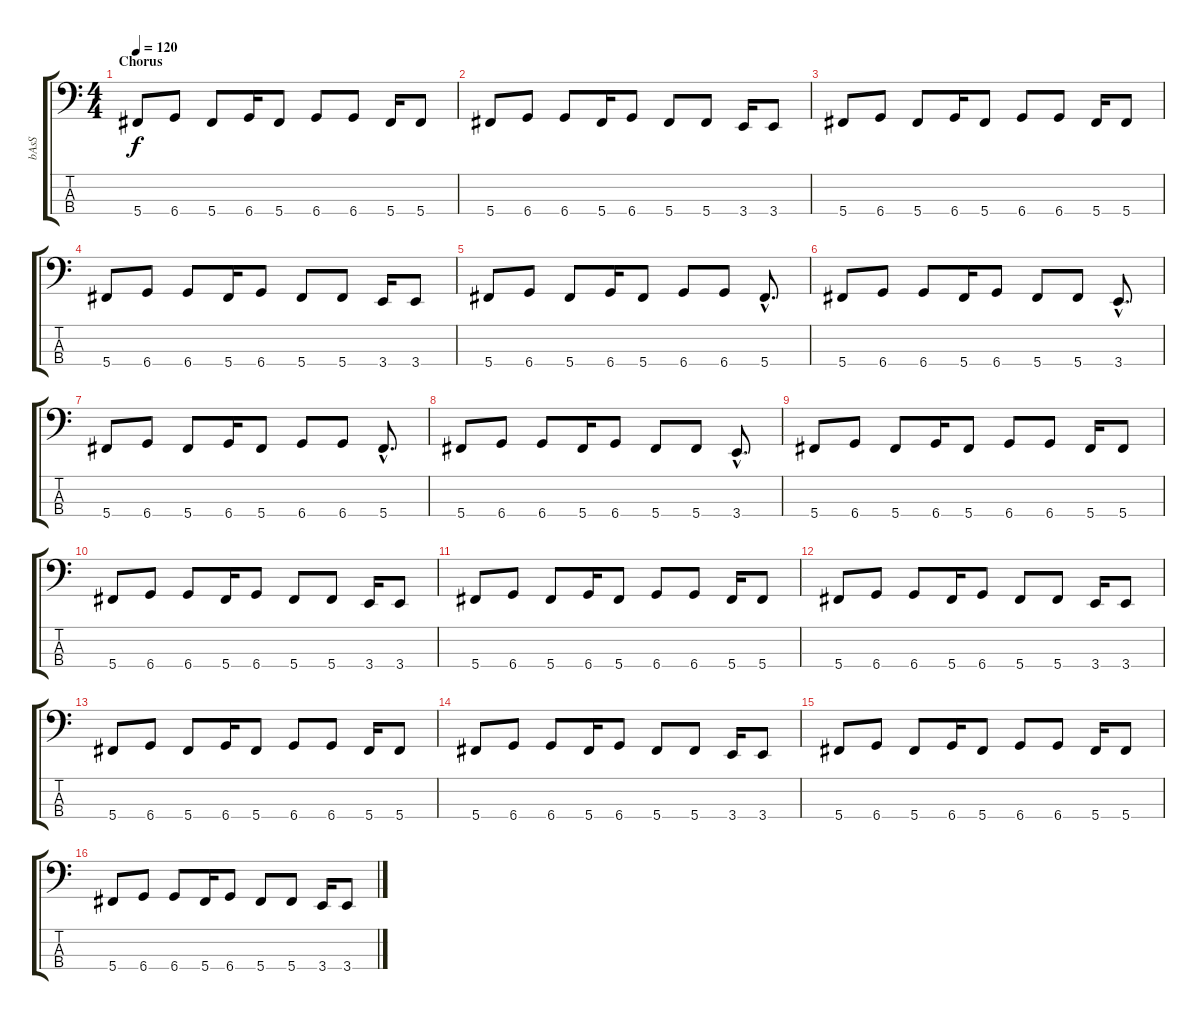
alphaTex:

\track ("bAsS" "bAsS") {instrument electricbasspick}
\staff {score tabs}
\tuning (Gb2 Db2 Ab1 Db1) {hide}
\ts (4 4)
\section ("" "Chorus")
\tempo 120
\clef f4
\ks c
5.4.8{dy f} 6.4.8 5.4.8 6.4.16 5.4.8 6.4.8 6.4.8 5.4.16 5.4.8 |
5.4.8 6.4.8 6.4.8 5.4.16 6.4.8 5.4.8 5.4.8 3.4.16 3.4.8 |
5.4.8 6.4.8 5.4.8 6.4.16 5.4.8 6.4.8 6.4.8 5.4.16 5.4.8 |
5.4.8 6.4.8 6.4.8 5.4.16 6.4.8 5.4.8 5.4.8 3.4.16 3.4.8 |
5.4.8 6.4.8 5.4.8 6.4.16 5.4.8 6.4.8 6.4.8 5.4{hac}.8{d} |
5.4.8 6.4.8 6.4.8 5.4.16 6.4.8 5.4.8 5.4.8 3.4{hac}.8{d} |
5.4.8 6.4.8 5.4.8 6.4.16 5.4.8 6.4.8 6.4.8 5.4{hac}.8{d} |
5.4.8 6.4.8 6.4.8 5.4.16 6.4.8 5.4.8 5.4.8 3.4{hac}.8{d} |
5.4.8 6.4.8 5.4.8 6.4.16 5.4.8 6.4.8 6.4.8 5.4.16 5.4.8 |
5.4.8 6.4.8 6.4.8 5.4.16 6.4.8 5.4.8 5.4.8 3.4.16 3.4.8 |
5.4.8 6.4.8 5.4.8 6.4.16 5.4.8 6.4.8 6.4.8 5.4.16 5.4.8 |
5.4.8 6.4.8 6.4.8 5.4.16 6.4.8 5.4.8 5.4.8 3.4.16 3.4.8 |
5.4.8 6.4.8 5.4.8 6.4.16 5.4.8 6.4.8 6.4.8 5.4.16 5.4.8 |
5.4.8 6.4.8 6.4.8 5.4.16 6.4.8 5.4.8 5.4.8 3.4.16 3.4.8 |
5.4.8 6.4.8 5.4.8 6.4.16 5.4.8 6.4.8 6.4.8 5.4.16 5.4.8 |
5.4.8 6.4.8 6.4.8 5.4.16 6.4.8 5.4.8 5.4.8 3.4.16 3.4.8
